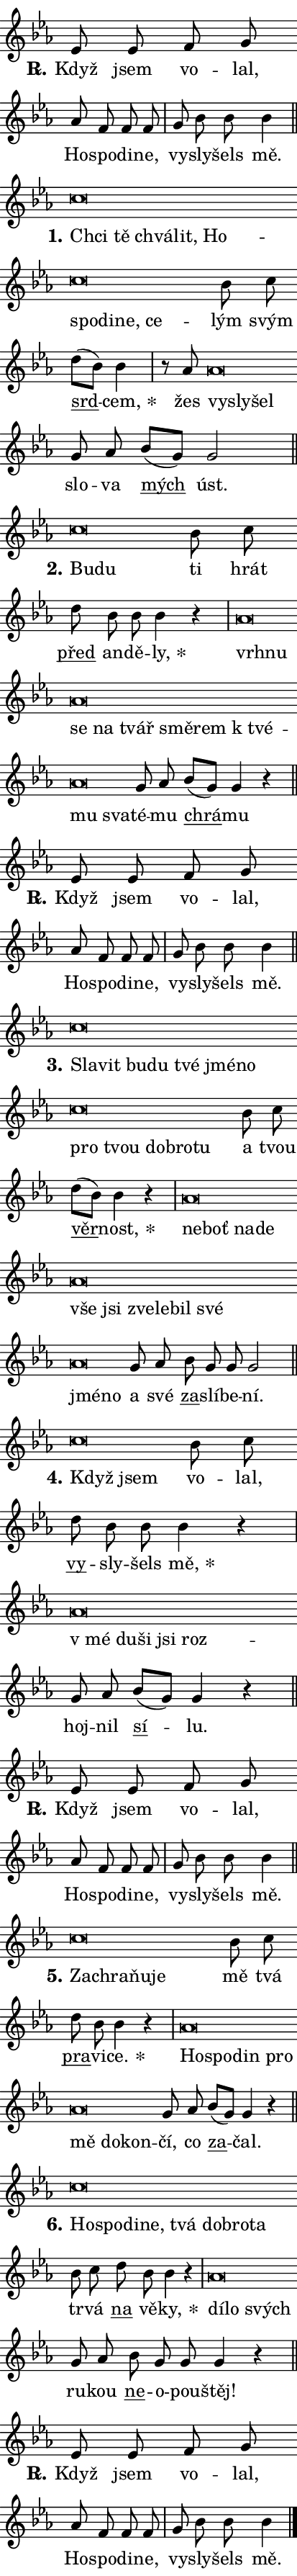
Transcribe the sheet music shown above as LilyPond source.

\version "2.22.1"
\header { tagline = "" }
\paper {
  indent = 0\cm
  top-margin = 0\cm
  right-margin = 0\cm
  bottom-margin = 0\cm
  left-margin = 0\cm
  paper-width = 7\cm
  page-breaking = #ly:one-page-breaking
  system-system-spacing.basic-distance = #11
  score-system-spacing.basic-distance = #11.3
  ragged-last = ##f
}


%% Author: Thomas Morley
%% https://lists.gnu.org/archive/html/lilypond-user/2020-05/msg00002.html
#(define (line-position grob)
"Returns position of @var[grob} in current system:
   @code{'start}, if at first time-step
   @code{'end}, if at last time-step
   @code{'middle} otherwise
"
  (let* ((col (ly:item-get-column grob))
         (ln (ly:grob-object col 'left-neighbor))
         (rn (ly:grob-object col 'right-neighbor))
         (col-to-check-left (if (ly:grob? ln) ln col))
         (col-to-check-right (if (ly:grob? rn) rn col))
         (break-dir-left
           (and
             (ly:grob-property col-to-check-left 'non-musical #f)
             (ly:item-break-dir col-to-check-left)))
         (break-dir-right
           (and
             (ly:grob-property col-to-check-right 'non-musical #f)
             (ly:item-break-dir col-to-check-right))))
        (cond ((eqv? 1 break-dir-left) 'start)
              ((eqv? -1 break-dir-right) 'end)
              (else 'middle))))

#(define (tranparent-at-line-position vctor)
  (lambda (grob)
  "Relying on @code{line-position} select the relevant enry from @var{vctor}.
Used to determine transparency,"
    (case (line-position grob)
      ((end) (not (vector-ref vctor 0)))
      ((middle) (not (vector-ref vctor 1)))
      ((start) (not (vector-ref vctor 2))))))

noteHeadBreakVisibility =
#(define-music-function (break-visibility)(vector?)
"Makes @code{NoteHead}s transparent relying on @var{break-visibility}"
#{
  \override NoteHead.transparent =
    #(tranparent-at-line-position break-visibility)
#})

#(define delete-ledgers-for-transparent-note-heads
  (lambda (grob)
    "Reads whether a @code{NoteHead} is transparent.
If so this @code{NoteHead} is removed from @code{'note-heads} from
@var{grob}, which is supposed to be @code{LedgerLineSpanner}.
As a result ledgers are not printed for this @code{NoteHead}"
    (let* ((nhds-array (ly:grob-object grob 'note-heads))
           (nhds-list
             (if (ly:grob-array? nhds-array)
                 (ly:grob-array->list nhds-array)
                 '()))
           ;; Relies on the transparent-property being done before
           ;; Staff.LedgerLineSpanner.after-line-breaking is executed.
           ;; This is fragile ...
           (to-keep
             (remove
               (lambda (nhd)
                 (ly:grob-property nhd 'transparent #f))
               nhds-list)))
      ;; TODO find a better method to iterate over grob-arrays, similiar
      ;; to filter/remove etc for lists
      ;; For now rebuilt from scratch
      (set! (ly:grob-object grob 'note-heads)  '())
      (for-each
        (lambda (nhd)
          (ly:pointer-group-interface::add-grob grob 'note-heads nhd))
        to-keep))))

hideNotes = {
  \noteHeadBreakVisibility #begin-of-line-visible
}
unHideNotes = {
  \noteHeadBreakVisibility #all-visible
}

% work-around for resetting accidentals
% https://lilypond.org/doc/v2.23/Documentation/notation/displaying-rhythms#unmetered-music
cadenzaMeasure = {
  \cadenzaOff
  \partial 1024 s1024
  \cadenzaOn
}

#(define-markup-command (accent layout props text) (markup?)
  "Underline accented syllable"
  (interpret-markup layout props
    #{\markup \override #'(offset . 4.3) \underline { #text }#}))

responsum = \markup \concat {
  "R" \hspace #-1.05 \path #0.1 #'((moveto 0 0.07) (lineto 0.9 0.8)) \hspace #0.05 "."
}

\layout {
    \context {
        \Staff
        \remove "Time_signature_engraver"
        \override LedgerLineSpanner.after-line-breaking = #delete-ledgers-for-transparent-note-heads
    }
    \context {
        \Voice {
            \override NoteHead.output-attributes = #'((class . "notehead"))
            \override Hairpin.height = #0.55
        }
    }
    \context {
        \Lyrics {
            \override StanzaNumber.output-attributes = #'((class . "stanzanumber"))
            \override LyricSpace.minimum-distance = #0.9
            \override LyricText.font-name = #"TeX Gyre Schola"
            \override LyricText.font-size = 1
            \override StanzaNumber.font-name = #"TeX Gyre Schola Bold"
            \override StanzaNumber.font-size = 1
        }
    }
}

% magnetic-lyrics.ily
%
%   written by
%     Jean Abou Samra <jean@abou-samra.fr>
%     Werner Lemberg <wl@gnu.org>
%
%   adapted by
%     Jiri Hon <jiri.hon@gmail.com>
%
% Version 2022-Apr-15

% https://www.mail-archive.com/lilypond-user@gnu.org/msg149350.html

#(define (Left_hyphen_pointer_engraver context)
   "Collect syllable-hyphen-syllable occurrences in lyrics and store
them in properties.  This engraver only looks to the left.  For
example, if the lyrics input is @code{foo -- bar}, it does the
following.

@itemize @bullet
@item
Set the @code{text} property of the @code{LyricHyphen} grob between
@q{foo} and @q{bar} to @code{foo}.

@item
Set the @code{left-hyphen} property of the @code{LyricText} grob with
text @q{foo} to the @code{LyricHyphen} grob between @q{foo} and
@q{bar}.
@end itemize

Use this auxiliary engraver in combination with the
@code{lyric-@/text::@/apply-@/magnetic-@/offset!} hook."
   (let ((hyphen #f)
         (text #f))
     (make-engraver
      (acknowledgers
       ((lyric-syllable-interface engraver grob source-engraver)
        (set! text grob)))
      (end-acknowledgers
       ((lyric-hyphen-interface engraver grob source-engraver)
        ;(when (not (grob::has-interface grob 'lyric-space-interface))
          (set! hyphen grob)));)
      ((stop-translation-timestep engraver)
       (when (and text hyphen)
         (ly:grob-set-object! text 'left-hyphen hyphen))
       (set! text #f)
       (set! hyphen #f)))))

#(define (lyric-text::apply-magnetic-offset! grob)
   "If the space between two syllables is less than the value in
property @code{LyricText@/.details@/.squash-threshold}, move the right
syllable to the left so that it gets concatenated with the left
syllable.

Use this function as a hook for
@code{LyricText@/.after-@/line-@/breaking} if the
@code{Left_@/hyphen_@/pointer_@/engraver} is active."
   (let ((hyphen (ly:grob-object grob 'left-hyphen #f)))
     (when hyphen
       (let ((left-text (ly:spanner-bound hyphen LEFT)))
         (when (grob::has-interface left-text 'lyric-syllable-interface)
           (let* ((common (ly:grob-common-refpoint grob left-text X))
                  (this-x-ext (ly:grob-extent grob common X))
                  (left-x-ext
                   (begin
                     ;; Trigger magnetism for left-text.
                     (ly:grob-property left-text 'after-line-breaking)
                     (ly:grob-extent left-text common X)))
                  ;; `delta` is the gap width between two syllables.
                  (delta (- (interval-start this-x-ext)
                            (interval-end left-x-ext)))
                  (details (ly:grob-property grob 'details))
                  (threshold (assoc-get 'squash-threshold details 0.2)))
             (when (< delta threshold)
               (let* (;; We have to manipulate the input text so that
                      ;; ligatures crossing syllable boundaries are not
                      ;; disabled.  For languages based on the Latin
                      ;; script this is essentially a beautification.
                      ;; However, for non-Western scripts it can be a
                      ;; necessity.
                      (lt (ly:grob-property left-text 'text))
                      (rt (ly:grob-property grob 'text))
                      (is-space (grob::has-interface hyphen 'lyric-space-interface))
                      (space (if is-space " " ""))
                      (space-markup (grob-interpret-markup grob " "))
                      (space-size (interval-length (ly:stencil-extent space-markup X)))
                      (extra-delta (if is-space space-size 0))
                      ;; Append new syllable.
                      (ltrt-space (if (and (string? lt) (string? rt))
                                (string-append lt space rt)
                                (make-concat-markup (list lt space rt))))
                      ;; Right-align `ltrt` to the right side.
                      (ltrt-space-markup (grob-interpret-markup
                               grob
                               (make-translate-markup
                                (cons (interval-length this-x-ext) 0)
                                (make-right-align-markup ltrt-space)))))
                 (begin
                   ;; Don't print `left-text`.
                   (ly:grob-set-property! left-text 'stencil #f)
                   ;; Set text and stencil (which holds all collected
                   ;; syllables so far) and shift it to the left.
                   (ly:grob-set-property! grob 'text ltrt-space)
                   (ly:grob-set-property! grob 'stencil ltrt-space-markup)
                   (ly:grob-translate-axis! grob (- (- delta extra-delta)) X))))))))))


#(define (lyric-hyphen::displace-bounds-first grob)
   ;; Make very sure this callback isn't triggered too early.
   (let ((left (ly:spanner-bound grob LEFT))
         (right (ly:spanner-bound grob RIGHT)))
     (ly:grob-property left 'after-line-breaking)
     (ly:grob-property right 'after-line-breaking)
     (ly:lyric-hyphen::print grob)))

squashThreshold = #0.4

\layout {
  \context {
    \Lyrics
    \consists #Left_hyphen_pointer_engraver
    \override LyricText.after-line-breaking =
      #lyric-text::apply-magnetic-offset!
    \override LyricHyphen.stencil = #lyric-hyphen::displace-bounds-first
    \override LyricText.details.squash-threshold = \squashThreshold
    \override LyricHyphen.minimum-distance = 0
    \override LyricHyphen.minimum-length = \squashThreshold
  }
}

squash = \override LyricText.details.squash-threshold = 9999
unSquash = \override LyricText.details.squash-threshold = \squashThreshold

left = \override LyricText.self-alignment-X = #LEFT
unLeft = \revert LyricText.self-alignment-X

starOffset = #(lambda (grob) 
                (let ((x_offset (ly:self-alignment-interface::aligned-on-x-parent grob)))
                  (if (= x_offset 0) 0 (+ x_offset 1.2))))

star = #(define-music-function (syllable)(string?)
"Append star separator at the end of a syllable"
#{
  \once \override LyricText.X-offset = #starOffset
  \lyricmode { \markup {
    #syllable
    \override #'((font-name . "TeX Gyre Schola Bold")) \hspace #0.2 \lower #0.65 \larger "*"
  } }
#})

starAccent = #(define-music-function (syllable)(string?)
"Append star separator at the end of a syllable and make accent"
#{
  \once \override LyricText.X-offset = #starOffset
  \lyricmode { \markup {
    \accent #syllable
    \override #'((font-name . "TeX Gyre Schola Bold")) \hspace #0.2 \lower #0.65 \larger "*"
  } }
#})

breath = #(define-music-function (syllable)(string?)
"Append breathing indicator at the end of a syllable"
#{
  \lyricmode { \markup { #syllable "+" } }
#})

optionalBreath = #(define-music-function (syllable)(string?)
"Append optional breathing indicator at the end of a syllable"
#{
  \lyricmode { \markup { #syllable "(+)" } }
#})


\score {
    <<
        \new Voice = "melody" { \cadenzaOn \key es \major \relative { es'8 es f g \bar "" as f f f \cadenzaMeasure \bar "|" g bes bes bes4 \cadenzaMeasure \bar "||" \break } }
        \new Lyrics \lyricsto "melody" { \lyricmode { \set stanza = \responsum
Když jsem vo -- lal, Ho -- spo -- di -- ne, vy -- sly -- šels mě. } }
    >>
    \layout {}
}

\score {
    <<
        \new Voice = "melody" { \cadenzaOn \key es \major \relative { c''\breve*1/16 \hideNotes \breve*1/16 \bar "" \breve*1/16 \bar "" \breve*1/16 \bar "" \breve*1/16 \bar "" \breve*1/16 \bar "" \breve*1/16 \bar "" \breve*1/16 \breve*1/16 \bar "" \unHideNotes bes8 c \bar "" d[( bes)] bes4 \cadenzaMeasure \bar "|" r8 as as\breve*1/16 \hideNotes \breve*1/16 \breve*1/16 \bar "" \unHideNotes g8 as \bar "" bes[( g)] g2 \cadenzaMeasure \bar "||" \break } }
        \new Lyrics \lyricsto "melody" { \lyricmode { \set stanza = "1."
\left Chci \squash tě chvá -- lit, Ho -- spo -- di -- ne, ce -- \unLeft \unSquash lým svým \markup \accent srd -- \star cem, žes \left vy -- \squash sly -- šel \unLeft \unSquash slo -- va \markup \accent mých úst. } }
    >>
    \layout {}
}

\score {
    <<
        \new Voice = "melody" { \cadenzaOn \key es \major \relative { c''\breve*1/16 \hideNotes \breve*1/16 \bar "" \unHideNotes bes8 c \bar "" d bes bes bes4 r \cadenzaMeasure \bar "|" as\breve*1/16 \hideNotes \breve*1/16 \bar "" \breve*1/16 \bar "" \breve*1/16 \bar "" \breve*1/16 \bar "" \breve*1/16 \bar "" \breve*1/16 \bar "" \breve*1/16 \bar "" \breve*1/16 \breve*1/16 \bar "" \unHideNotes g8 as \bar "" bes[( g)] g4 r \cadenzaMeasure \bar "||" \break } }
        \new Lyrics \lyricsto "melody" { \lyricmode { \set stanza = "2."
\left Bu -- \squash du \unLeft \unSquash ti hrát \markup \accent před an -- dě -- \star ly, \left vrh -- \squash nu se na tvář smě -- rem "k tvé" -- mu sva -- \unLeft \unSquash té -- mu \markup \accent chrá -- mu } }
    >>
    \layout {}
}

\score {
    <<
        \new Voice = "melody" { \cadenzaOn \key es \major \relative { es'8 es f g \bar "" as f f f \cadenzaMeasure \bar "|" g bes bes bes4 \cadenzaMeasure \bar "||" \break } }
        \new Lyrics \lyricsto "melody" { \lyricmode { \set stanza = \responsum
Když jsem vo -- lal, Ho -- spo -- di -- ne, vy -- sly -- šels mě. } }
    >>
    \layout {}
}

\score {
    <<
        \new Voice = "melody" { \cadenzaOn \key es \major \relative { c''\breve*1/16 \hideNotes \breve*1/16 \bar "" \breve*1/16 \bar "" \breve*1/16 \bar "" \breve*1/16 \bar "" \breve*1/16 \bar "" \breve*1/16 \bar "" \breve*1/16 \bar "" \breve*1/16 \bar "" \breve*1/16 \bar "" \breve*1/16 \breve*1/16 \bar "" \unHideNotes bes8 c \bar "" d[( bes)] bes4 r \cadenzaMeasure \bar "|" as\breve*1/16 \hideNotes \breve*1/16 \bar "" \breve*1/16 \bar "" \breve*1/16 \bar "" \breve*1/16 \bar "" \breve*1/16 \bar "" \breve*1/16 \bar "" \breve*1/16 \bar "" \breve*1/16 \bar "" \breve*1/16 \bar "" \breve*1/16 \breve*1/16 \bar "" \unHideNotes g8 as \bar "" bes g g g2 \cadenzaMeasure \bar "||" \break } }
        \new Lyrics \lyricsto "melody" { \lyricmode { \set stanza = "3."
\left Sla -- \squash vit bu -- du tvé jmé -- no pro tvou dob -- ro -- tu \unLeft \unSquash a tvou \markup \accent věr -- \star nost, \left ne -- \squash boť na -- de vše jsi zve -- le -- bil své jmé -- no \unLeft \unSquash a své \markup \accent za -- slí -- be -- ní. } }
    >>
    \layout {}
}

\score {
    <<
        \new Voice = "melody" { \cadenzaOn \key es \major \relative { c''\breve*1/16 \hideNotes \breve*1/16 \bar "" \unHideNotes bes8 c \bar "" d bes bes bes4 r \cadenzaMeasure \bar "|" as\breve*1/16 \hideNotes \breve*1/16 \bar "" \breve*1/16 \bar "" \breve*1/16 \breve*1/16 \bar "" \unHideNotes g8 as \bar "" bes[( g)] g4 r \cadenzaMeasure \bar "||" \break } }
        \new Lyrics \lyricsto "melody" { \lyricmode { \set stanza = "4."
\left Když \squash jsem \unLeft \unSquash vo -- lal, \markup \accent vy -- sly -- šels \star mě, \left "v mé" \squash du -- ši jsi roz -- \unLeft \unSquash hoj -- nil \markup \accent sí -- lu. } }
    >>
    \layout {}
}

\score {
    <<
        \new Voice = "melody" { \cadenzaOn \key es \major \relative { es'8 es f g \bar "" as f f f \cadenzaMeasure \bar "|" g bes bes bes4 \cadenzaMeasure \bar "||" \break } }
        \new Lyrics \lyricsto "melody" { \lyricmode { \set stanza = \responsum
Když jsem vo -- lal, Ho -- spo -- di -- ne, vy -- sly -- šels mě. } }
    >>
    \layout {}
}

\score {
    <<
        \new Voice = "melody" { \cadenzaOn \key es \major \relative { c''\breve*1/16 \hideNotes \breve*1/16 \bar "" \breve*1/16 \breve*1/16 \bar "" \unHideNotes bes8 c \bar "" d bes bes4 r \cadenzaMeasure \bar "|" as\breve*1/16 \hideNotes \breve*1/16 \bar "" \breve*1/16 \bar "" \breve*1/16 \bar "" \breve*1/16 \bar "" \breve*1/16 \breve*1/16 \bar "" \unHideNotes g8 as \bar "" bes[( g)] g4 r \cadenzaMeasure \bar "||" \break } }
        \new Lyrics \lyricsto "melody" { \lyricmode { \set stanza = "5."
\left Za -- \squash chra -- ňu -- je \unLeft \unSquash mě tvá \markup \accent pra -- vi -- \star ce. \left Ho -- \squash spo -- din pro mě do -- kon -- \unLeft \unSquash čí, co \markup \accent za -- čal. } }
    >>
    \layout {}
}

\score {
    <<
        \new Voice = "melody" { \cadenzaOn \key es \major \relative { c''\breve*1/16 \hideNotes \breve*1/16 \bar "" \breve*1/16 \bar "" \breve*1/16 \bar "" \breve*1/16 \bar "" \breve*1/16 \bar "" \breve*1/16 \breve*1/16 \bar "" \unHideNotes bes8 c \bar "" d bes bes4 r \cadenzaMeasure \bar "|" as\breve*1/16 \hideNotes \breve*1/16 \breve*1/16 \bar "" \unHideNotes g8 as \bar "" bes g g g4 r \cadenzaMeasure \bar "||" \break } }
        \new Lyrics \lyricsto "melody" { \lyricmode { \set stanza = "6."
\left Ho -- \squash spo -- di -- ne, tvá dob -- ro -- ta \unLeft \unSquash tr -- vá \markup \accent na vě -- \star ky, \left dí -- \squash lo svých \unLeft \unSquash ru -- kou \markup \accent ne -- o -- pou -- štěj! } }
    >>
    \layout {}
}

\score {
    <<
        \new Voice = "melody" { \cadenzaOn \key es \major \relative { es'8 es f g \bar "" as f f f \cadenzaMeasure \bar "|" g bes bes bes4 \cadenzaMeasure \bar "||" \break } \bar "|." }
        \new Lyrics \lyricsto "melody" { \lyricmode { \set stanza = \responsum
Když jsem vo -- lal, Ho -- spo -- di -- ne, vy -- sly -- šels mě. } }
    >>
    \layout {}
}
